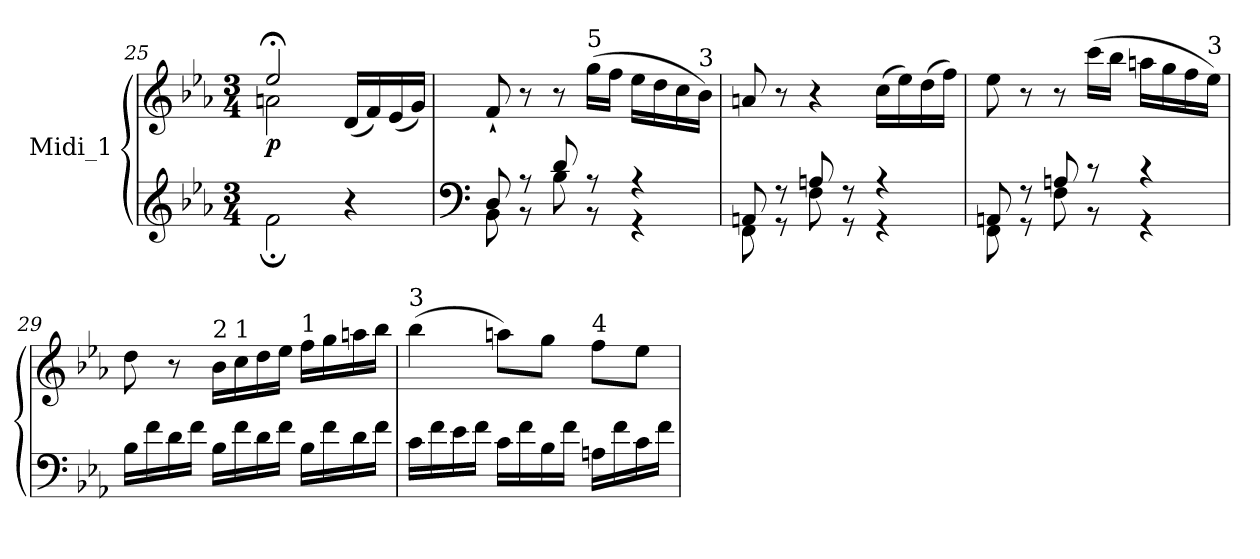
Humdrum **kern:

**kern	**kern	**dynam
*part1	*part1	*part1
*staff2	*staff1	*staff1/2
*I"Midi_1	*	*
*clefG2	*clefG2	*
*k[b-e-a-]	*k[b-e-a-]	*
*E-:	*E-:	*
*M3/4	*M3/4	*
=25	=25	=25
*^	*^	*
!	!	!	!	!LO:DY:b
2ryy	2f;\	2ee-i;</	2an\	p
4ryy	4r	(16d/LL	4ryy	.
.	.	16f/)	.	.
.	.	(16e-/	.	.
.	.	16g/JJ)	.	.
*	*	*v	*v	*
!!LO:LB:g=z
=26	=26	=26	=26
*clefF4	*	*	*
8D/	8BB-\	8f`/	.
8r	8r	8r	.
8d/	8B-\	8r	.
!	!	!LO:TX:a:t=5	!
8r	8r	(>16gg\LL	.
.	.	16ff\JJ	.
4r	4r	16ee-\LL	.
.	.	16dd\	.
.	.	16cc\	.
!	!	!LO:TX:a:t=3	!
.	.	16b-\JJ)	.
=27	=27	=27	=27
8AAn/	8FF\	8an/	.
8r	8r	8r	.
8An/	8F\	4r	.
8r	8r	.	.
4r	4r	(>16cc\LL	.
.	.	16ee-\)	.
.	.	(>16dd\	.
.	.	16ff\JJ)	.
=28	=28	=28	=28
8AAn/	8FF\	8ee-\	.
8r	8r	8r	.
8An/	8F\	8r	.
8r	8r	(>16ccc\LL	.
.	.	16bb-\JJ	.
4r	4r	16aan\LL	.
.	.	16gg\	.
.	.	16ff\	.
!	!	!LO:TX:a:t=3	!
.	.	16ee-\JJ)	.
!!LO:LB:g=z
=29	=29	=29	=29
16B-\LL	2ryy	8dd\	.
16f\	.	.	.
16d\	.	8r	.
16f\JJ	.	.	.
!	!	!LO:TX:a:t=2	!
16B-\LL	.	16b-\LL	.
!	!	!LO:TX:a:t=1	!
16f\	.	16cc\	.
16d\	.	16dd\	.
16f\JJ	.	16ee-\JJ	.
!	!	!LO:TX:a:t=1	!
16B-\LL	4ryy	16ff\LL	.
16f\	.	16gg\	.
16d\	.	16aan\	.
16f\JJ	.	16bb-\JJ	.
*v	*v	*	*
!!LO:LB:g=z
=30	=30	=30
!	!LO:TX:a:t=3	!
16c\LL	(>4bb-\	.
16f\	.	.
16e-\	.	.
16f\JJ	.	.
16c\LL	8aan\L)	.
16f\	.	.
16B-\	8gg\J	.
16f\JJ	.	.
!	!LO:TX:a:t=4	!
16An\LL	8ff\L	.
16f\	.	.
16c\	8ee-\J	.
16f\JJ	.	.
=	=	=
*-	*-	*-
